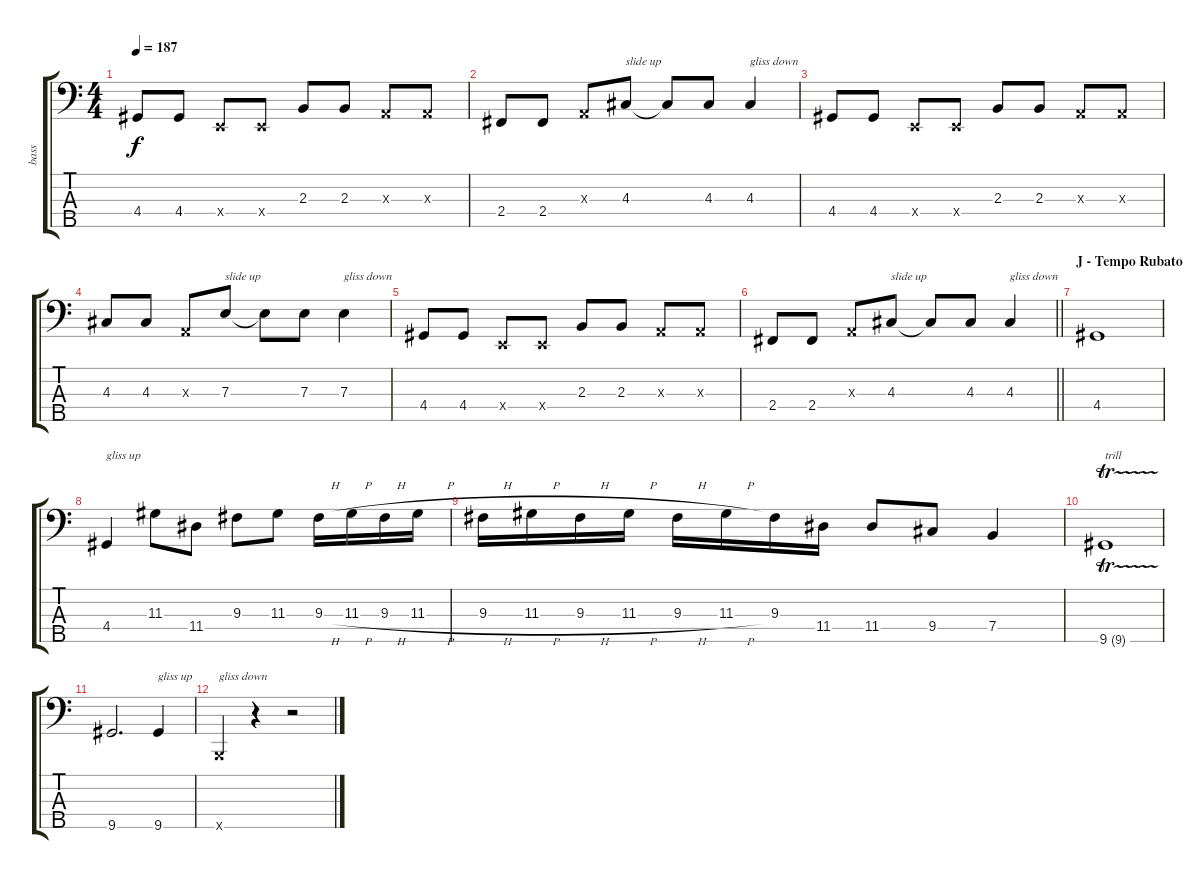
\track ("bass" "bass") {instrument electricbasspick}
\staff {score tabs}
\tuning (G2 D2 A1 E1 B0) {hide}
\ts (4 4)
\tempo 187
\clef f4
\ks c
4.4.8{dy f} 4.4.8 0.4{x}.8 0.4{x}.8 2.3.8 2.3.8 0.3{x}.8 0.3{x}.8 |
2.4.8 2.4.8 0.3{x}.8 4.3.8{txt "slide up"} 4.3{t}.8 4.3.8 4.3.4{txt "gliss down"} |
4.4.8 4.4.8 0.4{x}.8 0.4{x}.8 2.3.8 2.3.8 0.3{x}.8 0.3{x}.8 |
4.3.8 4.3.8 0.3{x}.8 7.3.8{txt "slide up"} 7.3{t}.8 7.3.8 7.3.4{txt "gliss down"} |
4.4.8 4.4.8 0.4{x}.8 0.4{x}.8 2.3.8 2.3.8 0.3{x}.8 0.3{x}.8 |
\barLineRight lightlight
2.4.8 2.4.8 0.3{x}.8 4.3.8{txt "slide up"} 4.3{t}.8 4.3.8 4.3.4{txt "gliss down"} |
\section ("" "J - Tempo Rubato")
4.4.1 |
4.4.4{txt "gliss up"} 11.3.8 11.4.8 9.3.8 11.3.8 9.3{h}.16 11.3{h}.16 9.3{h}.16 11.3{h}.16 |
9.3{h}.16 11.3{h}.16 9.3{h}.16 11.3{h}.16 9.3{h}.16 11.3{h}.16 9.3.16 11.4.16 11.4.8 9.4.8 7.4.4 |
9.5{tr (9 16)}.1{txt "trill"} |
9.5.2{d} 9.5.4{txt "gliss up"} |
0.5{x}.4{txt "gliss down"} r.4 r.2
